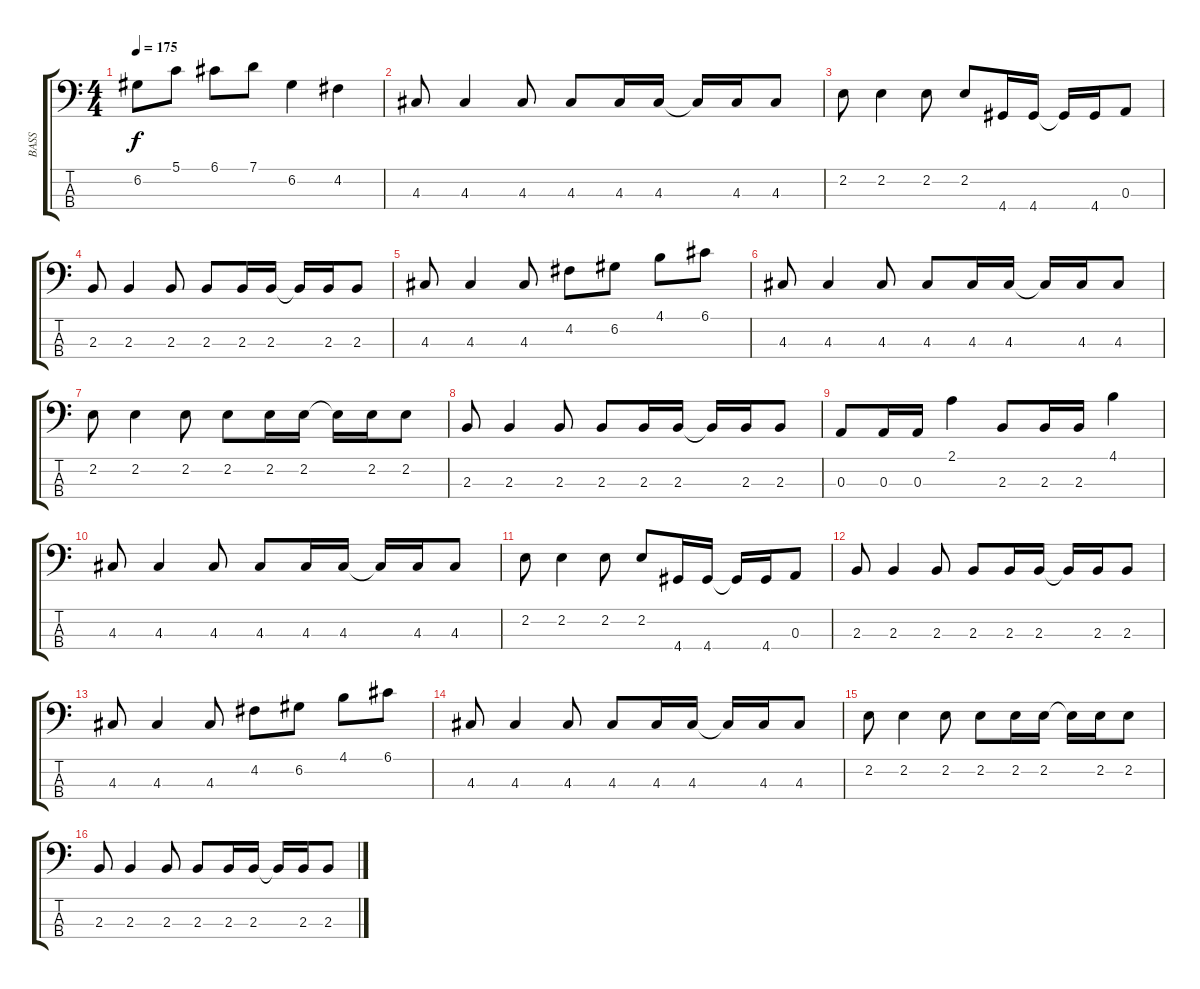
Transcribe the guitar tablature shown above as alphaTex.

\track ("BASS" "BASS") {instrument electricbasspick}
\staff {score tabs}
\tuning (G2 D2 A1 E1) {hide}
\ts (4 4)
\tempo 175
\clef f4
\ks c
6.2.8{dy f} 5.1.8 6.1.8 7.1.8 6.2.4 4.2.4 |
4.3.8 4.3.4 4.3.8 4.3.8 4.3.16 4.3.16 4.3{t}.16 4.3.16 4.3.8 |
2.2.8 2.2.4 2.2.8 2.2.8 4.4.16 4.4.16 4.4{t}.16 4.4.16 0.3.8 |
2.3.8 2.3.4 2.3.8 2.3.8 2.3.16 2.3.16 2.3{t}.16 2.3.16 2.3.8 |
4.3.8 4.3.4 4.3.8 4.2.8 6.2.8 4.1.8 6.1.8 |
4.3.8 4.3.4 4.3.8 4.3.8 4.3.16 4.3.16 4.3{t}.16 4.3.16 4.3.8 |
2.2.8 2.2.4 2.2.8 2.2.8 2.2.16 2.2.16 2.2{t}.16 2.2.16 2.2.8 |
2.3.8 2.3.4 2.3.8 2.3.8 2.3.16 2.3.16 2.3{t}.16 2.3.16 2.3.8 |
0.3.8 0.3.16 0.3.16 2.1.4 2.3.8 2.3.16 2.3.16 4.1.4 |
4.3.8 4.3.4 4.3.8 4.3.8 4.3.16 4.3.16 4.3{t}.16 4.3.16 4.3.8 |
2.2.8 2.2.4 2.2.8 2.2.8 4.4.16 4.4.16 4.4{t}.16 4.4.16 0.3.8 |
2.3.8 2.3.4 2.3.8 2.3.8 2.3.16 2.3.16 2.3{t}.16 2.3.16 2.3.8 |
4.3.8 4.3.4 4.3.8 4.2.8 6.2.8 4.1.8 6.1.8 |
4.3.8 4.3.4 4.3.8 4.3.8 4.3.16 4.3.16 4.3{t}.16 4.3.16 4.3.8 |
2.2.8 2.2.4 2.2.8 2.2.8 2.2.16 2.2.16 2.2{t}.16 2.2.16 2.2.8 |
2.3.8 2.3.4 2.3.8 2.3.8 2.3.16 2.3.16 2.3{t}.16 2.3.16 2.3.8
